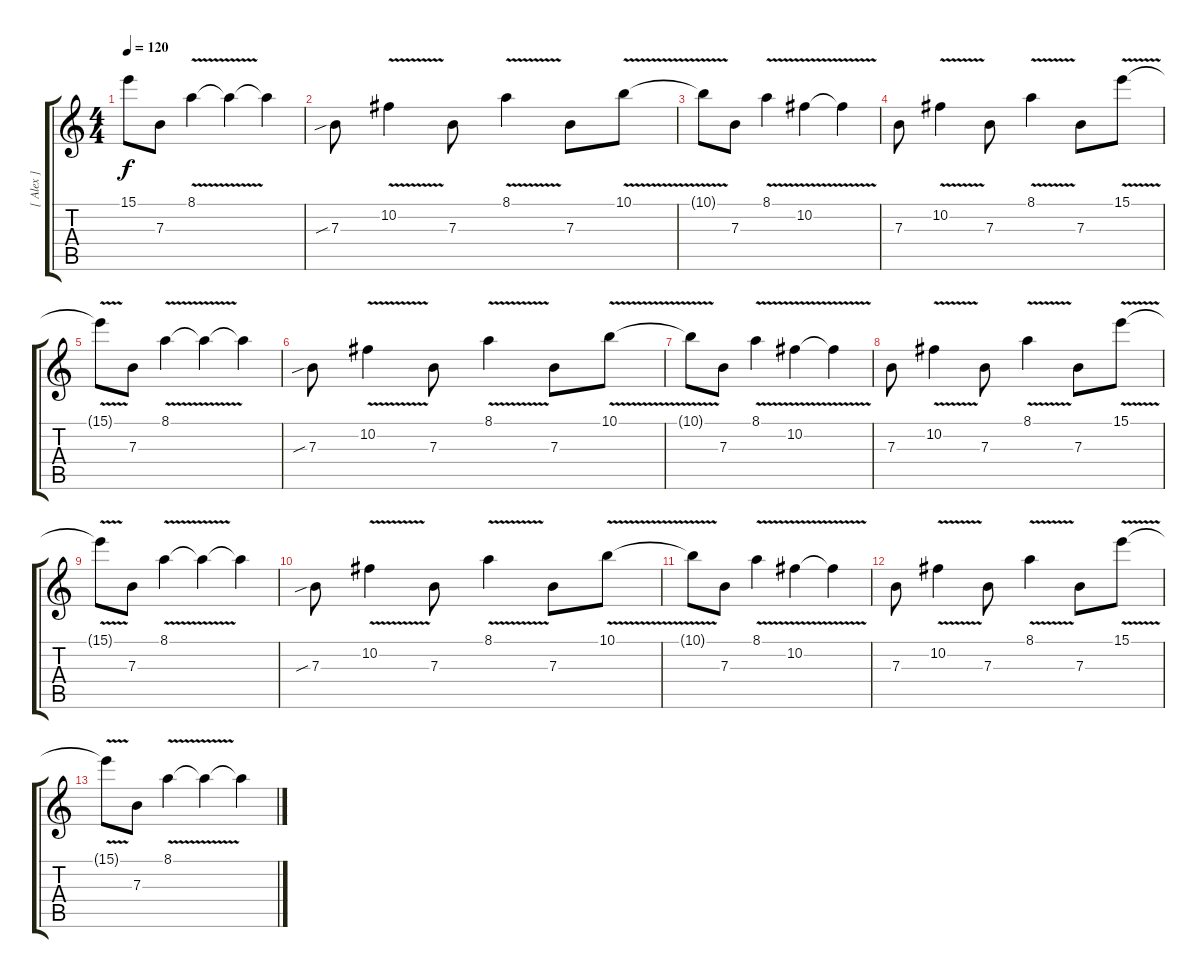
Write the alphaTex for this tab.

\track ("[ Alex ]" "[ Alex ]") {instrument overdrivenguitar}
\staff {score tabs}
\tuning (Db4 Ab3 E3 B2 Gb2 B1) {hide}
\ts (4 4)
\tempo 120
\clef g2
\ks c
15.1{t}.8{dy f} 7.3.8 8.1{v}.4 8.1{t}.4 8.1{t}.4 |
7.3{sib}.8 10.2{v}.4 7.3.8 8.1{v}.4 7.3.8 10.1{v}.8 |
10.1{t}.8 7.3.8 8.1{v}.4 10.2{v}.4 10.2{t}.4 |
7.3.8 10.2{v}.4 7.3.8 8.1{v}.4 7.3.8 15.1{v}.8 |
15.1{t}.8 7.3.8 8.1{v}.4 8.1{t}.4 8.1{t}.4 |
7.3{sib}.8{volume 0} 10.2{v}.4 7.3.8 8.1{v}.4 7.3.8 10.1{v}.8 |
10.1{t}.8 7.3.8 8.1{v}.4 10.2{v}.4 10.2{t}.4 |
7.3.8 10.2{v}.4 7.3.8 8.1{v}.4 7.3.8 15.1{v}.8 |
15.1{t}.8 7.3.8 8.1{v}.4 8.1{t}.4 8.1{t}.4 |
7.3{sib}.8 10.2{v}.4 7.3.8 8.1{v}.4 7.3.8 10.1{v}.8 |
10.1{t}.8 7.3.8 8.1{v}.4 10.2{v}.4 10.2{t}.4 |
7.3.8 10.2{v}.4 7.3.8 8.1{v}.4 7.3.8 15.1{v}.8 |
15.1{t}.8 7.3.8 8.1{v}.4 8.1{t}.4 8.1{t}.4
